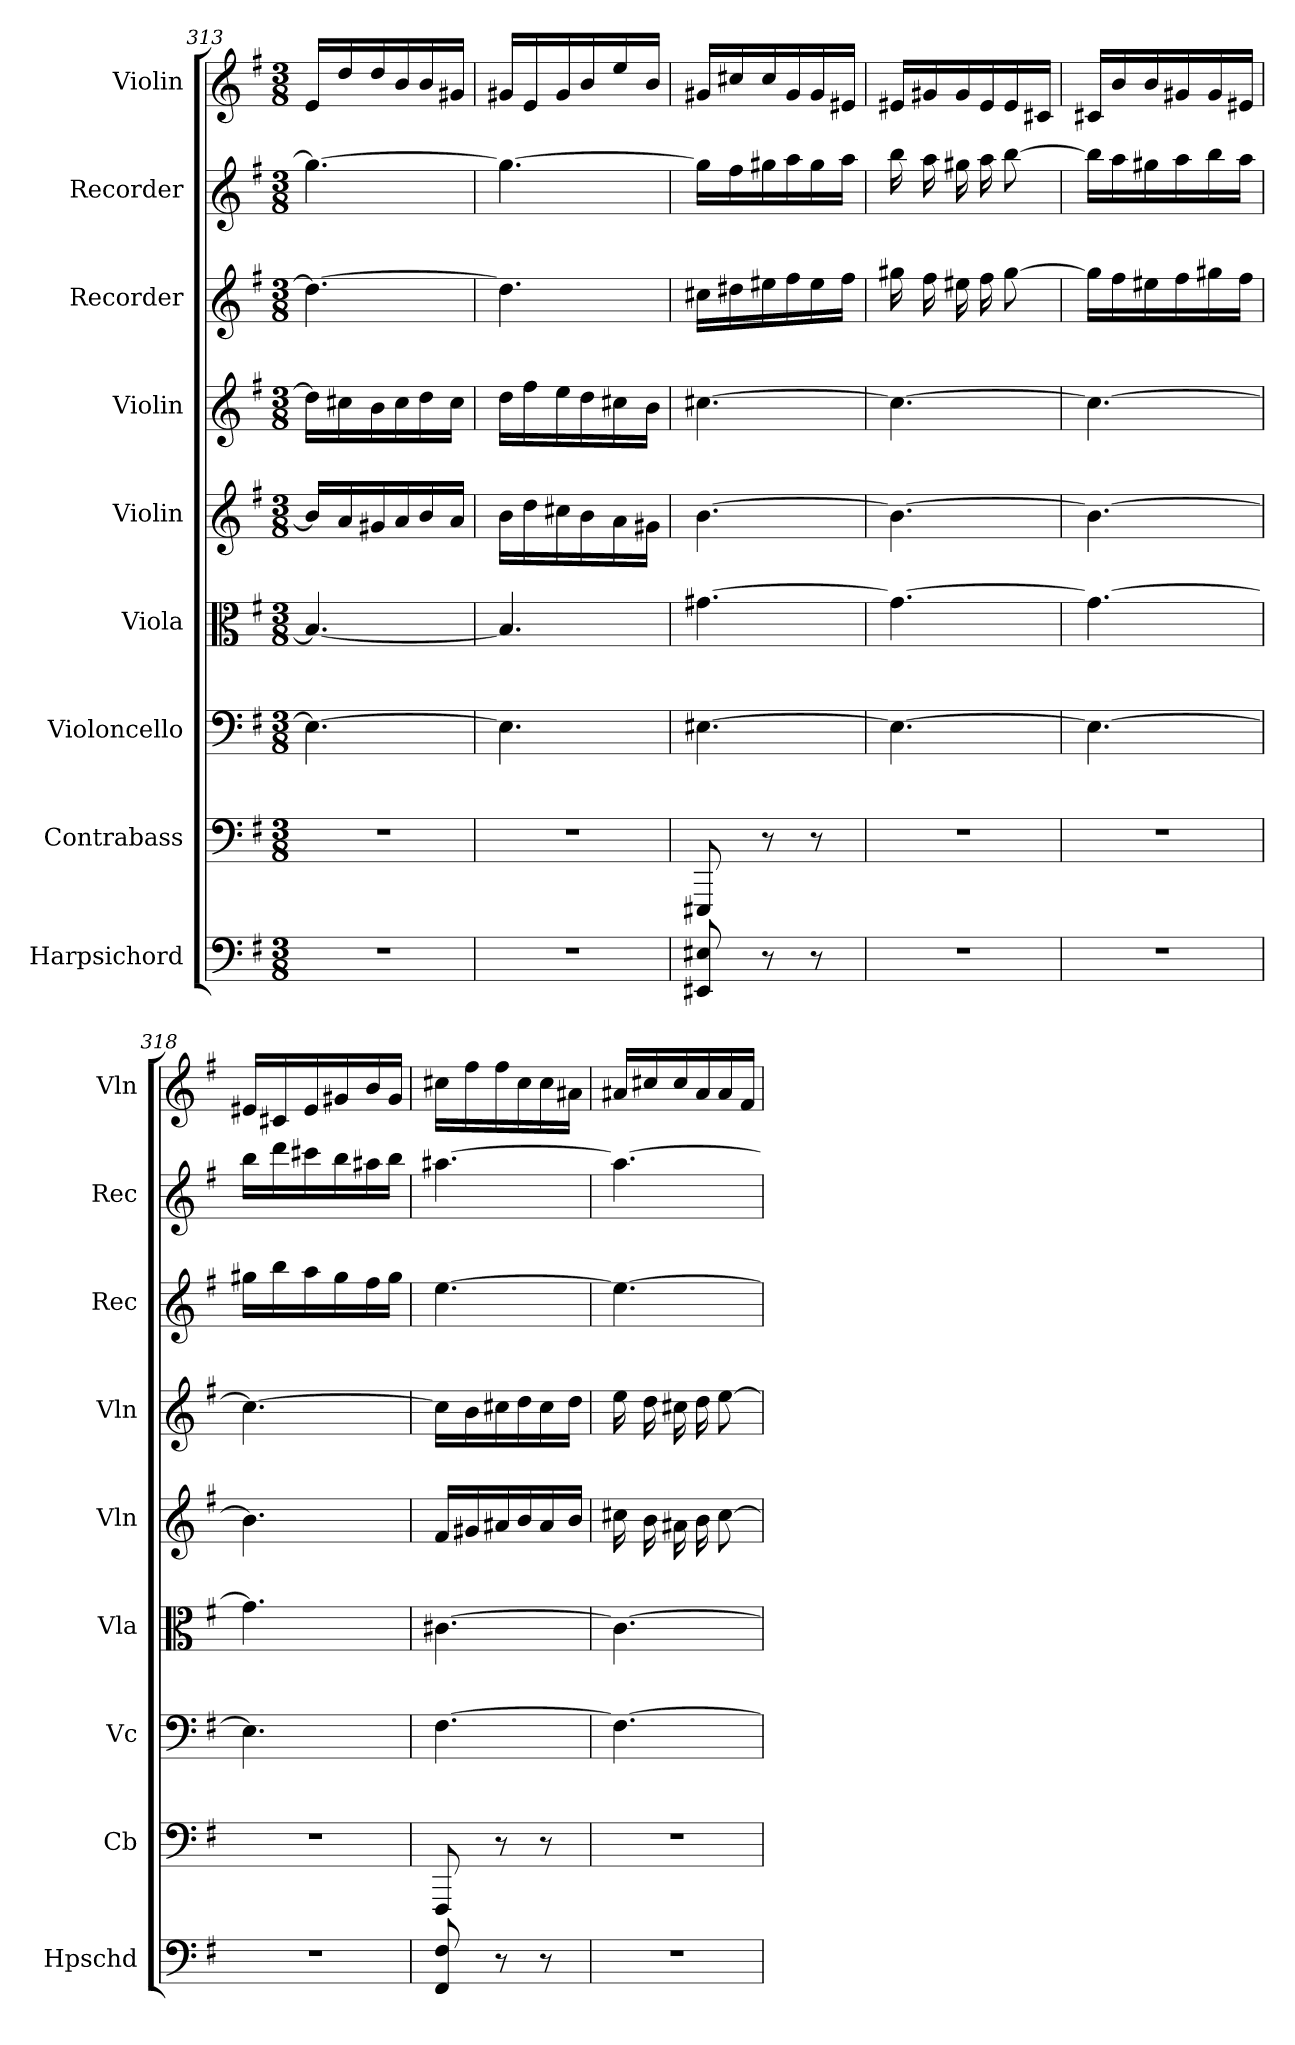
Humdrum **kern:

**kern	**kern	**kern	**kern	**kern	**kern	**kern	**kern	**kern
*part9	*part8	*part7	*part6	*part5	*part4	*part3	*part2	*part1
*staff9	*staff8	*staff7	*staff6	*staff5	*staff4	*staff3	*staff2	*staff1
*I"Harpsichord	*I"Contrabass	*I"Violoncello	*I"Viola	*I"Violin	*I"Violin	*I"Recorder	*I"Recorder	*I"Violin
*I'Hpschd	*I'Cb	*I'Vc	*I'Vla	*I'Vln	*I'Vln	*I'Rec	*I'Rec	*I'Vln
*clefF4	*clefF4	*clefF4	*clefC3	*clefG2	*clefG2	*clefG2	*clefG2	*clefG2
*	*ITrd7c12	*	*	*	*	*	*	*
*k[f#]	*k[f#]	*k[f#]	*k[f#]	*k[f#]	*k[f#]	*k[f#]	*k[f#]	*k[f#]
*G:	*G:	*G:	*G:	*G:	*G:	*G:	*G:	*G:
*M3/8	*M3/8	*M3/8	*M3/8	*M3/8	*M3/8	*M3/8	*M3/8	*M3/8
=313	=313	=313	=313	=313	=313	=313	=313	=313
4.r	4.r	4.E\_	4.B/_	16b/LL]	16dd\LL]	4.dd\_	4.gg#\_	16e/LL
.	.	.	.	16a/	16cc#X\	.	.	16dd/
.	.	.	.	16g#X/	16b\	.	.	16dd/
.	.	.	.	16a/	16cc#\	.	.	16b/
.	.	.	.	16b/	16dd\	.	.	16b/
.	.	.	.	16a/JJ	16cc#\JJ	.	.	16g#X/JJ
=314	=314	=314	=314	=314	=314	=314	=314	=314
4.r	4.r	4.E\]	4.B/]	16b\LL	16dd\LL	4.dd\]	4.gg#\_	16g#X/LL
.	.	.	.	16dd\	16ff#\	.	.	16e/
.	.	.	.	16cc#X\	16ee\	.	.	16g#/
.	.	.	.	16b\	16dd\	.	.	16b/
.	.	.	.	16a\	16cc#X\	.	.	16ee/
.	.	.	.	16g#X\JJ	16b\JJ	.	.	16b/JJ
=315	=315	=315	=315	=315	=315	=315	=315	=315
8EE#X/ 8E#X/	8EEEE#X/	[4.E#X\	[4.g#X\	[4.b\	[4.cc#X\	16cc#X\LL	16gg#\LL]	16g#X/LL
.	.	.	.	.	.	16dd#X\	16ff#\	16cc#X/
8r	8r	.	.	.	.	16ee#X\	16gg#X\	16cc#/
.	.	.	.	.	.	16ff#\	16aa\	16g#/
8r	8r	.	.	.	.	16ee#\	16gg#\	16g#/
.	.	.	.	.	.	16ff#\JJ	16aa\JJ	16e#X/JJ
=316	=316	=316	=316	=316	=316	=316	=316	=316
4.r	4.r	4.E#\_	4.g#\_	4.b\_	4.cc#\_	16gg#X\	16bb\	16e#X/LL
.	.	.	.	.	.	16ff#\	16aa\	16g#X/
.	.	.	.	.	.	16ee#X\	16gg#X\	16g#/
.	.	.	.	.	.	16ff#\	16aa\	16e#/
.	.	.	.	.	.	[8gg#\	[8bb\	16e#/
.	.	.	.	.	.	.	.	16c#X/JJ
=317	=317	=317	=317	=317	=317	=317	=317	=317
4.r	4.r	4.E#\_	4.g#\_	4.b\_	4.cc#\_	16gg#\LL]	16bb\LL]	16c#X/LL
.	.	.	.	.	.	16ff#\	16aa\	16b/
.	.	.	.	.	.	16ee#X\	16gg#X\	16b/
.	.	.	.	.	.	16ff#\	16aa\	16g#X/
.	.	.	.	.	.	16gg#X\	16bb\	16g#/
.	.	.	.	.	.	16ff#\JJ	16aa\JJ	16e#X/JJ
=318	=318	=318	=318	=318	=318	=318	=318	=318
4.r	4.r	4.E#\]	4.g#\]	4.b\]	4.cc#\_	16gg#X\LL	16bb\LL	16e#X/LL
.	.	.	.	.	.	16bb\	16ddd\	16c#X/
.	.	.	.	.	.	16aa\	16ccc#X\	16e#/
.	.	.	.	.	.	16gg#\	16bb\	16g#X/
.	.	.	.	.	.	16ff#\	16aa#X\	16b/
.	.	.	.	.	.	16gg#\JJ	16bb\JJ	16g#/JJ
=319	=319	=319	=319	=319	=319	=319	=319	=319
8FF#/ 8F#/	8FFFF#/	[4.F#\	[4.c#X\	16f#/LL	16cc#\LL]	[4.ee\	[4.aa#X\	16cc#X\LL
.	.	.	.	16g#X/	16b\	.	.	16ff#\
8r	8r	.	.	16a#X/	16cc#X\	.	.	16ff#\
.	.	.	.	16b/	16dd\	.	.	16cc#\
8r	8r	.	.	16a#/	16cc#\	.	.	16cc#\
.	.	.	.	16b/JJ	16dd\JJ	.	.	16a#X\JJ
=320	=320	=320	=320	=320	=320	=320	=320	=320
4.r	4.r	4.F#\_	4.c#\_	16cc#X\	16ee\	4.ee\_	4.aa#\_	16a#X/LL
.	.	.	.	16b\	16dd\	.	.	16cc#X/
.	.	.	.	16a#X\	16cc#X\	.	.	16cc#/
.	.	.	.	16b\	16dd\	.	.	16a#/
.	.	.	.	[8cc#\	[8ee\	.	.	16a#/
.	.	.	.	.	.	.	.	16f#/JJ
=	=	=	=	=	=	=	=	=
*-	*-	*-	*-	*-	*-	*-	*-	*-
